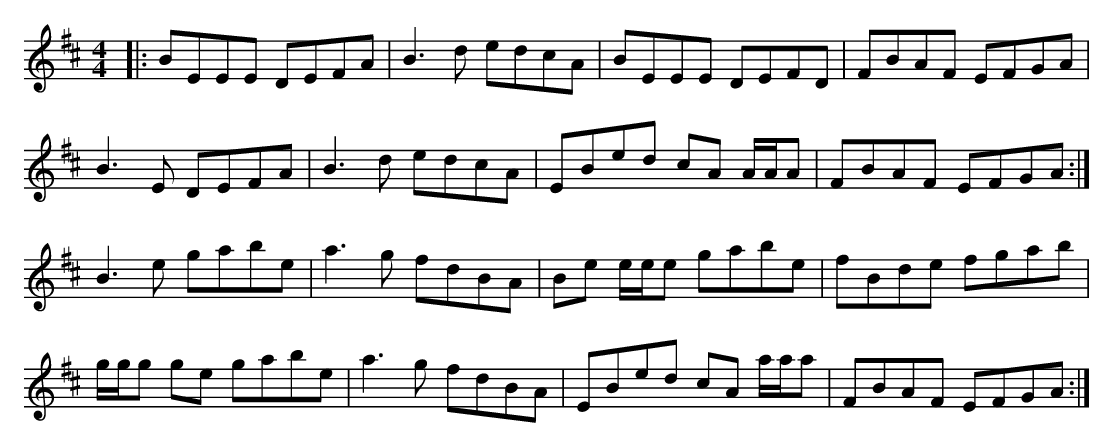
X:1
M:4/4
K:Edor
|:BEEE DEFA|B3 d edcA|BEEE DEFD|FBAF EFGA|
B3 E DEFA|B3 d edcA|EBed cA A/A/A|FBAF EFGA:|
B3 e gabe|a3 g fdBA|Be e/e/e gabe|fBde fgab|
g/g/g ge gabe|a3 g fdBA|EBed cA a/a/a|FBAF EFGA:|
